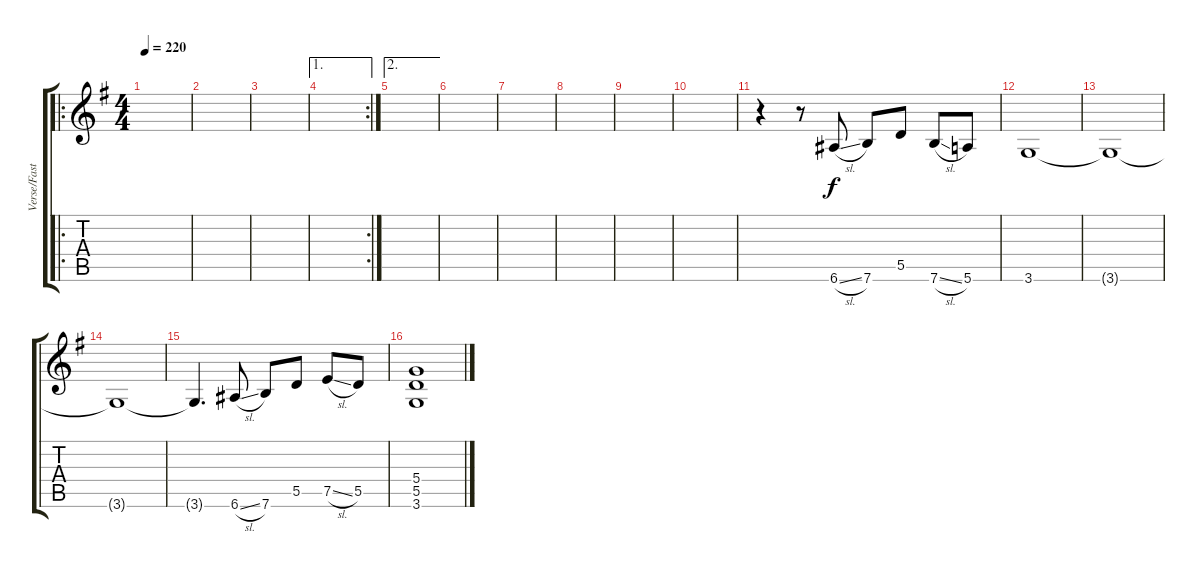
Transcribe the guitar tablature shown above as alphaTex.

\track ("Verse/Fast Part/Outro" "Verse/Fast") {instrument distortionguitar}
\staff {score tabs}
\tuning (E4 B3 G3 D3 A2 E2) {hide}
\ro
\ts (4 4)
\tempo 220
\clef g2
\ks g
|
|
|
\ae 1
\rc 2
|
\ae 2
|
|
|
|
|
|
r.4 r.8 6.6{sl}.8 7.6.8 5.5.8 7.6{sl}.8 5.6.8 |
3.6.1 |
3.6{t}.1 |
3.6{t}.1 |
3.6{t}.4{d} 6.6{sl}.8 7.6.8 5.5.8 7.5{sl}.8 5.5.8 |
(5.4 5.5 3.6).1
